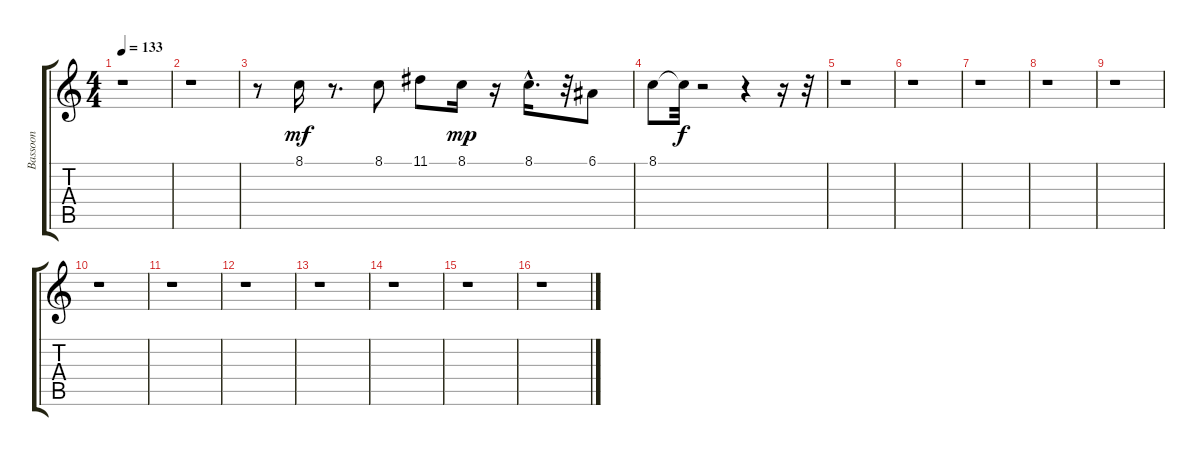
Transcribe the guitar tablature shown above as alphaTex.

\track ("Bassoon" "Bassoon") {instrument bassoon}
\staff {score tabs}
\tuning (E4 B3 G3 D3 A2 E2) {hide}
\ts (4 4)
\tempo 133
\clef g2
\ks c
r.1{dy mp} |
r.1 |
r.8 8.1.16{dy mf} r.8{d} 8.1.8 11.1.8 8.1.16{dy mp} r.16 8.1{hac}.16{d} r.32 6.1.8 |
8.1.8 8.1{t}.32{dy f} r.2 r.4 r.16 r.32 |
r.1 |
r.1 |
r.1 |
r.1 |
r.1 |
r.1 |
r.1 |
r.1 |
r.1 |
r.1 |
r.1 |
r.1
